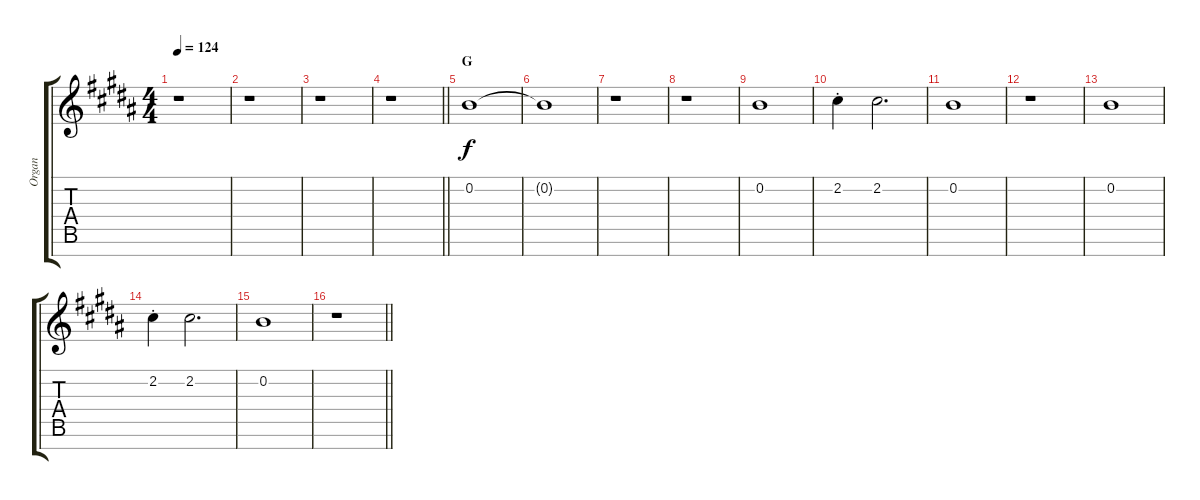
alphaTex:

\track ("Organ" "Organ") {instrument rockorgan}
\staff {score tabs}
\tuning (E5 B4 G4 D4 A3 E3 B2) {hide}
\ts (4 4)
\tempo 124
\clef g2
\ks b
r.1{dy f} |
r.1 |
r.1 |
\barLineRight lightlight
r.1 |
\section ("" "G")
0.2.1 |
0.2{t}.1 |
r.1 |
r.1 |
0.2.1 |
2.2{st}.4 2.2.2{d} |
0.2.1 |
r.1 |
0.2.1 |
2.2{st}.4 2.2.2{d} |
0.2.1 |
\barLineRight lightlight
r.1
